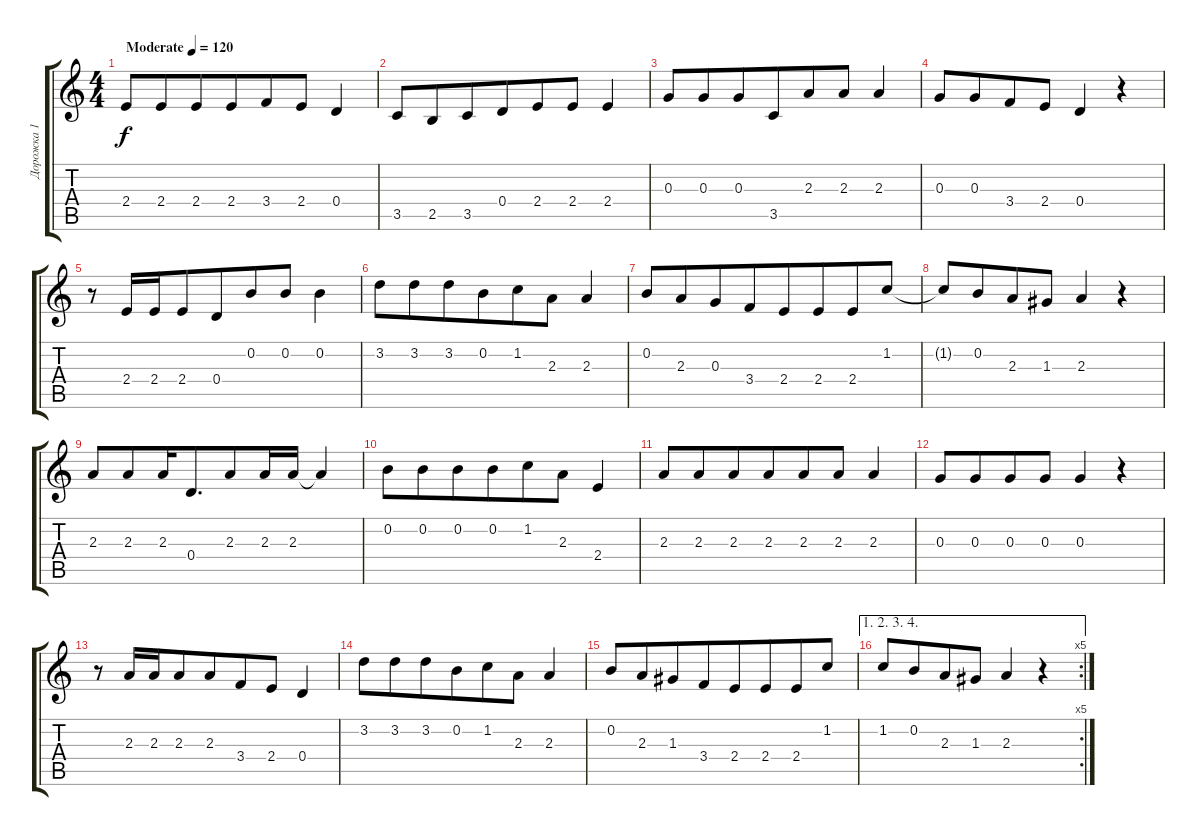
\track ("Дорожка 1" "Дорожка 1") {instrument electricguitarjazz}
\staff {score tabs}
\tuning (E4 B3 G3 D3 A2 E2) {hide}
\ts (4 4)
\tempo (120 "Moderate")
\clef g2
\ks aminor
2.4.8{dy f instrument electricguitarjazz} 2.4.8{beam merge} 2.4.8 2.4.8{beam merge} 3.4.8 2.4.8 0.4.4 |
3.5.8 2.5.8{beam merge} 3.5.8 0.4.8{beam merge} 2.4.8 2.4.8 2.4.4 |
0.3.8 0.3.8{beam merge} 0.3.8 3.5.8{beam merge} 2.3.8 2.3.8 2.3.4 |
0.3.8 0.3.8{beam merge} 3.4.8 2.4.8 0.4.4 r.4 |
r.8 2.4.16 2.4.16{beam merge} 2.4.8 0.4.8{beam merge} 0.2.8 0.2.8 0.2.4 |
3.2.8 3.2.8{beam merge} 3.2.8 0.2.8{beam merge} 1.2.8 2.3.8 2.3.4 |
0.2.8 2.3.8{beam merge} 0.3.8 3.4.8{beam merge} 2.4.8 2.4.8{beam merge} 2.4.8 1.2.8 |
1.2{t}.8 0.2.8{beam merge} 2.3.8 1.3.8 2.3.4 r.4 |
2.3.8 2.3.8{beam merge} 2.3.16 0.4.8{d beam merge} 2.3.8 2.3.16 2.3.16 2.3{t}.4 |
0.2.8 0.2.8{beam merge} 0.2.8 0.2.8{beam merge} 1.2.8 2.3.8 2.4.4 |
2.3.8 2.3.8{beam merge} 2.3.8 2.3.8{beam merge} 2.3.8 2.3.8 2.3.4 |
0.3.8 0.3.8{beam merge} 0.3.8 0.3.8 0.3.4 r.4 |
r.8 2.3.16 2.3.16{beam merge} 2.3.8 2.3.8{beam merge} 3.4.8 2.4.8 0.4.4 |
3.2.8 3.2.8{beam merge} 3.2.8 0.2.8{beam merge} 1.2.8 2.3.8 2.3.4 |
0.2.8 2.3.8{beam merge} 1.3.8 3.4.8{beam merge} 2.4.8 2.4.8{beam merge} 2.4.8 1.2.8 |
\ae (1 2 3 4)
\rc 5
1.2.8 0.2.8{beam merge} 2.3.8 1.3.8 2.3.4 r.4
